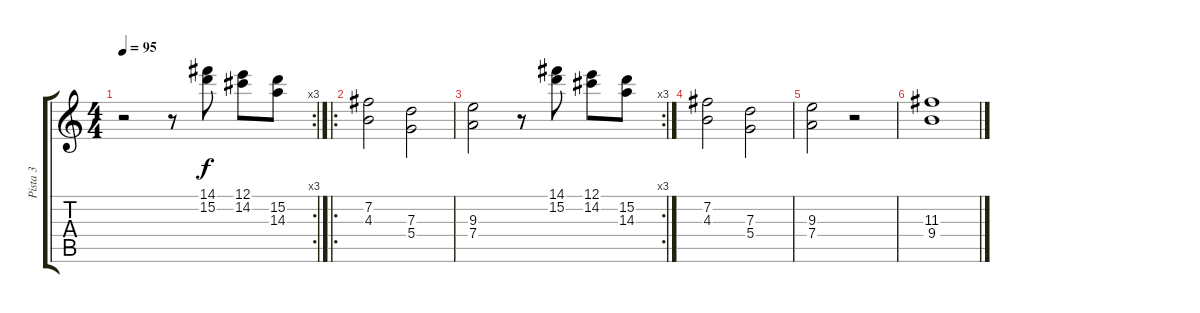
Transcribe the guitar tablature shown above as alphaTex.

\track ("Pista 3" "Pista 3") {instrument electricguitarclean}
\staff {score tabs}
\tuning (E4 B3 G3 D3 A2 E2) {hide}
\rc 3
\ts (4 4)
\tempo 95
\clef g2
\ks c
r.2{dy f} r.8 (14.1 15.2).8 (12.1 14.2).8 (15.2 14.3).8 |
\ro
(7.2 4.3).2{volume 5 instrument acousticguitarsteel} (7.3 5.4).2 |
\rc 3
(9.3 7.4).2 r.8 (14.1 15.2).8{volume 6 instrument acousticguitarsteel} (12.1 14.2).8 (15.2 14.3).8 |
(7.2 4.3).2{volume 5 instrument acousticguitarsteel} (7.3 5.4).2 |
(9.3 7.4).2 r.2 |
(11.3 9.4).1
